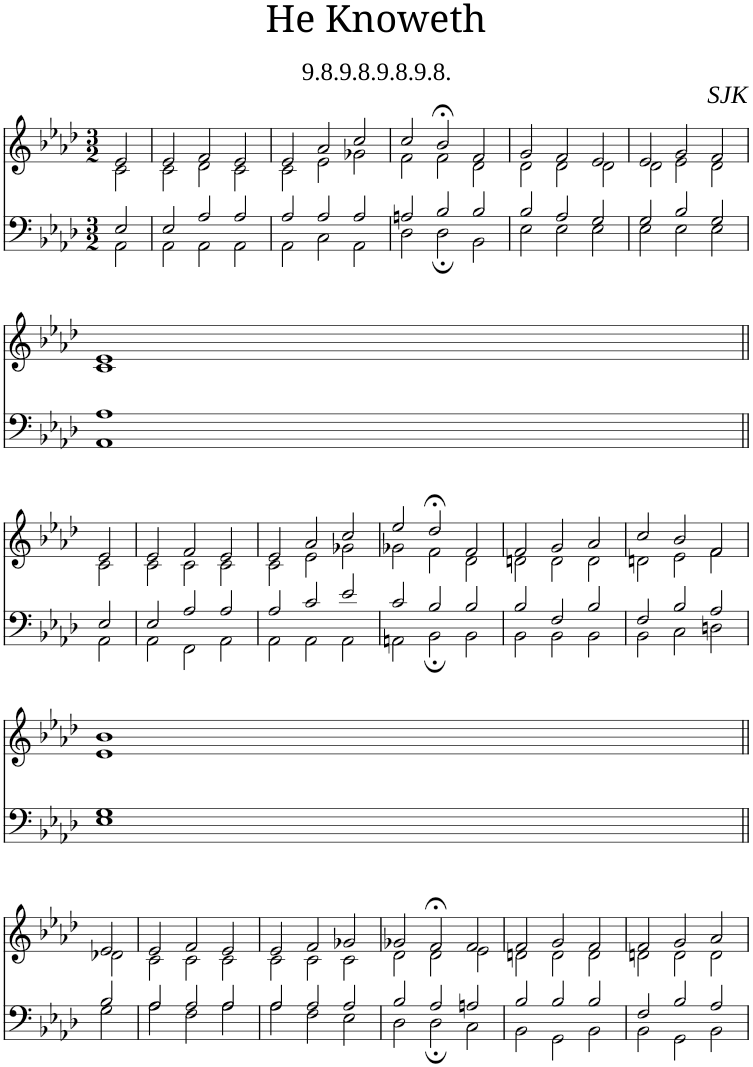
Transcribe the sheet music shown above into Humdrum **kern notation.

**kern	**kern
*part1	*part1
*staff2	*staff1
*I"Piano	*
*I'Pno	*
*clefF4	*clefG2
*k[b-e-a-d-]	*k[b-e-a-d-]
*M3/2	*M3/2
=1	=1
*^	*^
2E-/	2AA-\	2e-/	2c\
=2	=2	=2	=2
2E-/	2AA-\	2e-/	2c\
2A-/	2AA-\	2f/	2d-\
2A-/	2AA-\	2e-/	2c\
=3	=3	=3	=3
2A-/	2AA-\	2e-/	2c\
2A-/	2C\	2a-/	2e-\
2A-/	2AA-\	2cc/	2g-X\
=4	=4	=4	=4
2An/	2D-\	2cc/	2f\
2B-/	2D-;\	2b-;</	2f\
2B-/	2BB-\	2f/	2d-\
=5	=5	=5	=5
2B-/	2E-\	2g/	2d-\
2A-/	2E-\	2f/	2d-\
2G/	2E-\	2e-/	2d-\
=6	=6	=6	=6
2G/	2E-\	2e-/	2d-\
2B-/	2E-\	2g/	2e-\
2G/	2E-\	2f/	2d-\
!!LO:LB:g=z	!!
=7	=7	=7	=7
1A-	1AA-	1e-	1c
!!LO:LB:g=z	!!
=8||	=8||	=8||	=8||
2E-/	2AA-\	2e-/	2c\
=9	=9	=9	=9
2E-/	2AA-\	2e-/	2c\
2A-/	2FF\	2f/	2c\
2A-/	2AA-\	2e-/	2c\
=10	=10	=10	=10
2A-/	2AA-\	2e-/	2c\
2c/	2AA-\	2a-/	2e-\
2e-/	2AA-\	2cc/	2g-X\
=11	=11	=11	=11
2c/	2AAn\	2ee-/	2g-X\
2B-/	2BB-;\	2dd-;</	2f\
2B-/	2BB-\	2f/	2d-\
=12	=12	=12	=12
2B-/	2BB-\	2f/	2dn\
2F/	2BB-\	2g/	2d\
2B-/	2BB-\	2a-/	2d\
=13	=13	=13	=13
2F/	2BB-\	2cc/	2dn\
2B-/	2C\	2b-/	2e-\
2A-/	2Dn\	2f/	2f\
!!LO:LB:g=z	!!
=14	=14	=14	=14
1G	1E-	1b-	1e-
!!LO:LB:g=z	!!
=15||	=15||	=15||	=15||
2B-/	2G\	2e-/	2d-X\
=16	=16	=16	=16
2A-/	2A-\	2e-/	2c\
2A-/	2F\	2f/	2c\
2A-/	2A-\	2e-/	2c\
=17	=17	=17	=17
2A-/	2A-\	2e-/	2c\
2A-/	2F\	2f/	2c\
2A-/	2E-\	2g-X/	2c\
=18	=18	=18	=18
2B-/	2D-\	2g-X/	2d-\
2A-/	2D-;\	2f;</	2d-\
2An/	2C\	2f/	2e-\
=19	=19	=19	=19
2B-/	2BB-\	2f/	2dn\
2B-/	2GG\	2g/	2d\
2B-/	2BB-\	2f/	2d\
=20	=20	=20	=20
2F/	2BB-\	2f/	2dn\
2B-/	2GG\	2g/	2d\
2A-/	2BB-\	2a-/	2d\
*v	*v	*	*
*	*v	*v
=	=
*-	*-
